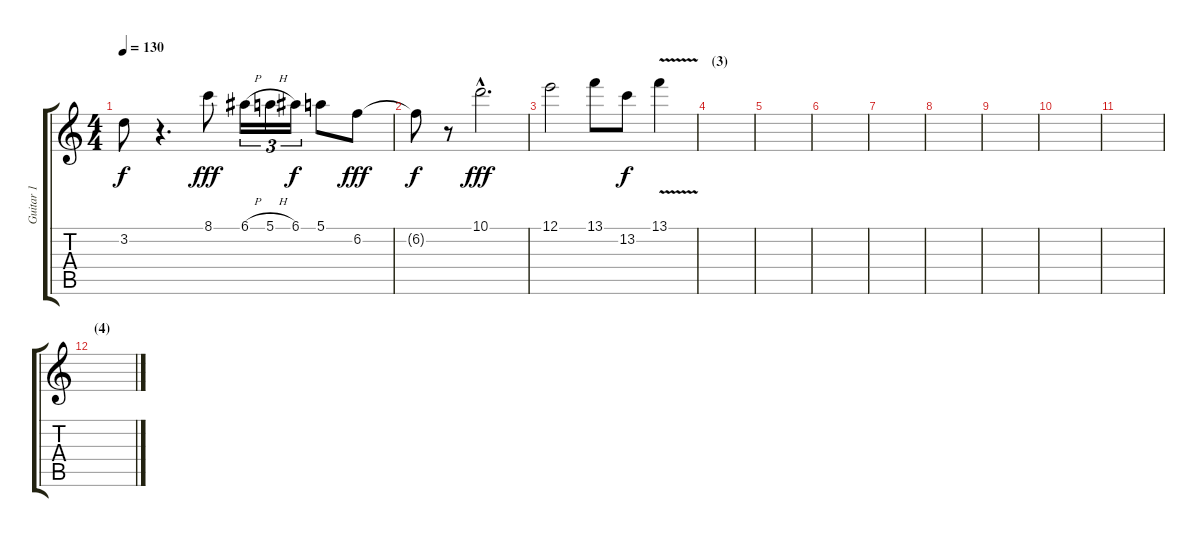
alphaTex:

\track ("Guitar 1" "Guitar 1") {instrument overdrivenguitar}
\staff {score tabs}
\tuning (E4 B3 G3 D3 A2 E2) {hide}
\ts (4 4)
\tempo 130
\clef g2
\ks c
3.2{t}.8{dy f} r.4{d} 8.1.8{dy fff} 6.1{h}.16{tu (3 2)} 5.1{h}.16{tu (3 2)} 6.1.16{tu (3 2) dy f} 5.1.8 6.2.8{dy fff} |
6.2{t}.8{dy f} r.8 10.1{hac}.2{d dy fff} |
12.1.2 13.1.8 13.2.8{dy f} 13.1{v}.4 |
\section ("" "(3)")
|
|
|
|
|
|
|
|
\section ("" "(4)")
